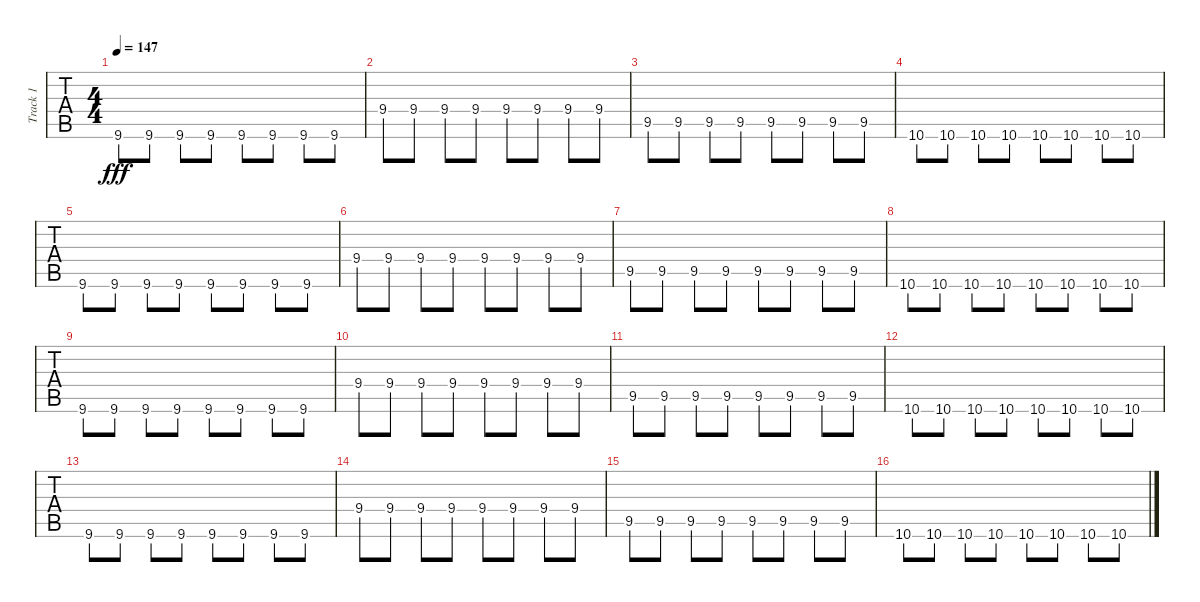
\track ("Track 1" "Track 1") {instrument acousticguitarsteel}
\staff {tabs}
\tuning (E4 B3 G3 D3 A2 D2) {hide}
\ts (4 4)
\tempo 147
\clef g2
\ks c
9.6.8{dy fff} 9.6.8 9.6.8 9.6.8 9.6.8 9.6.8 9.6.8 9.6.8 |
9.4.8 9.4.8 9.4.8 9.4.8 9.4.8 9.4.8 9.4.8 9.4.8 |
9.5.8 9.5.8 9.5.8 9.5.8 9.5.8 9.5.8 9.5.8 9.5.8 |
10.6.8 10.6.8 10.6.8 10.6.8 10.6.8 10.6.8 10.6.8 10.6.8 |
9.6.8 9.6.8 9.6.8 9.6.8 9.6.8 9.6.8 9.6.8 9.6.8 |
9.4.8 9.4.8 9.4.8 9.4.8 9.4.8 9.4.8 9.4.8 9.4.8 |
9.5.8 9.5.8 9.5.8 9.5.8 9.5.8 9.5.8 9.5.8 9.5.8 |
10.6.8 10.6.8 10.6.8 10.6.8 10.6.8 10.6.8 10.6.8 10.6.8 |
9.6.8 9.6.8 9.6.8 9.6.8 9.6.8 9.6.8 9.6.8 9.6.8 |
9.4.8 9.4.8 9.4.8 9.4.8 9.4.8 9.4.8 9.4.8 9.4.8 |
9.5.8 9.5.8 9.5.8 9.5.8 9.5.8 9.5.8 9.5.8 9.5.8 |
10.6.8 10.6.8 10.6.8 10.6.8 10.6.8 10.6.8 10.6.8 10.6.8 |
9.6.8 9.6.8 9.6.8 9.6.8 9.6.8 9.6.8 9.6.8 9.6.8 |
9.4.8 9.4.8 9.4.8 9.4.8 9.4.8 9.4.8 9.4.8 9.4.8 |
9.5.8 9.5.8 9.5.8 9.5.8 9.5.8 9.5.8 9.5.8 9.5.8 |
10.6.8 10.6.8 10.6.8 10.6.8 10.6.8 10.6.8 10.6.8 10.6.8
